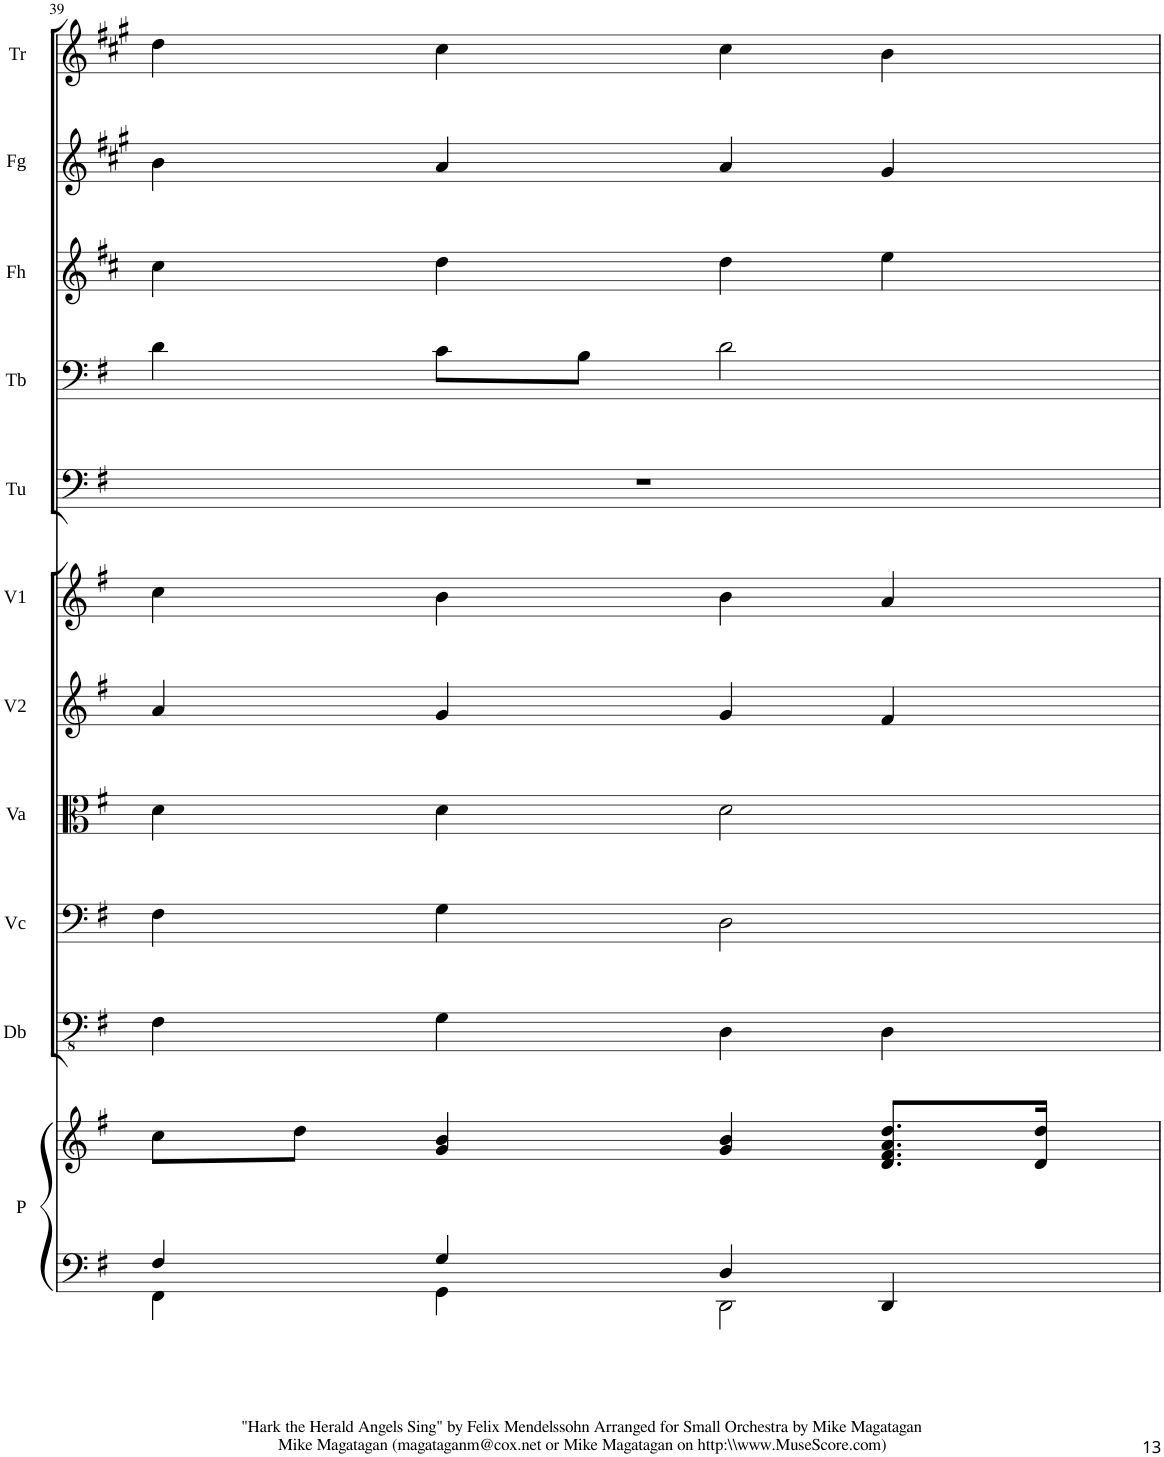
**kern	**kern	**kern	**kern	**kern	**kern	**kern	**kern	**kern	**kern	**kern	**kern
*part11	*part11	*part10	*part9	*part8	*part7	*part6	*part5	*part4	*part3	*part2	*part1
*staff12	*staff11	*staff10	*staff9	*staff8	*staff7	*staff6	*staff5	*staff4	*staff3	*staff2	*staff1
*I"Piano	*	*I"Bass	*I"Cello	*I"Viola	*I"Violin 2	*I"Violin 1	*I"F Tuba	*I"Trombone	*I"French Horn	*I"Flugelhorn	*I"Bb Trumpet
*I'P	*	*	*	*I'Va	*I'V2	*I'V1	*I'Tu	*I'Tb	*I'Fh	*I'Fg	*I'Tr
!!LO:PB:g=z
*clefF4	*clefG2	*clefFv4	*clefF4	*clefC3	*clefG2	*clefG2	*clefF4	*clefF4	*clefG2	*clefG2	*clefG2
*	*	*	*	*	*	*	*	*	*Trd4c7	*Trd1c2	*Trd1c2
*k[f#]	*k[f#]	*k[f#]	*k[f#]	*k[f#]	*k[f#]	*k[f#]	*k[f#]	*k[f#]	*k[f#c#]	*k[f#c#g#]	*k[f#c#g#]
*M4/4	*M4/4	*M4/4	*M4/4	*M4/4	*M4/4	*M4/4	*M4/4	*M4/4	*M4/4	*M4/4	*M4/4
*met(c)	*met(c)	*met(c)	*met(c)	*met(c)	*met(c)	*met(c)	*met(c)	*met(c)	*met(c)	*met(c)	*met(c)
=39	=39	=39	=39	=39	=39	=39	=39	=39	=39	=39	=39
*^	*	*	*	*	*	*	*	*	*	*	*
4F#/	4FF#\	8cc\L	4FF#\	4F#\	4d\	4a/	4cc\	1r	4d\	4cc#\	4b\	4dd\
.	.	8dd\J	.	.	.	.	.	.	.	.	.	.
4G/	4GG\	4g/ 4b/	4GG\	4G\	4d\	4g/	4b\	.	8c\L	4dd\	4a/	4cc#\
.	.	.	.	.	.	.	.	.	8B\J	.	.	.
4D/	2DD\	4g/ 4b/	4DD\	2D\	2d\	4g/	4b\	.	2d\	4dd\	4a/	4cc#\
4DD/	.	8.d/ 8.f#/ 8.a/ 8.dd/L	4DD\	.	.	4f#/	4a/	.	.	4ee\	4g#/	4b\
.	.	16d/ 16dd/Jk	.	.	.	.	.	.	.	.	.	.
*v	*v	*	*	*	*	*	*	*	*	*	*	*
=	=	=	=	=	=	=	=	=	=	=	=
*-	*-	*-	*-	*-	*-	*-	*-	*-	*-	*-	*-
